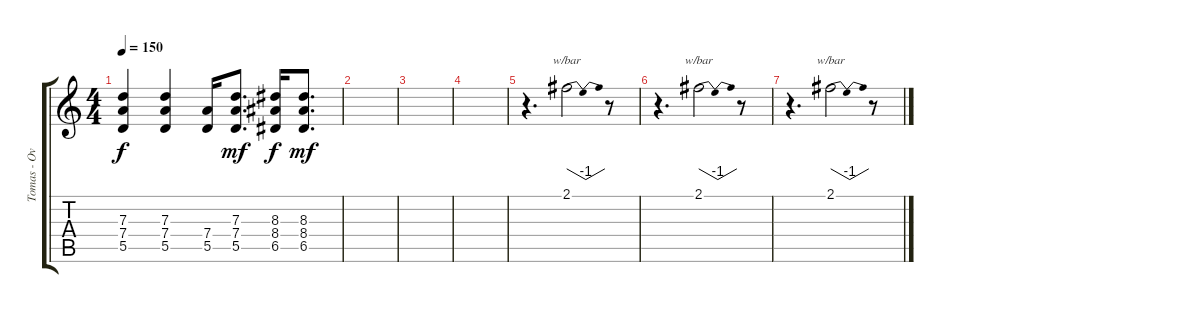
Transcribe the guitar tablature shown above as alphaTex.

\track ("Tomas - Overdub Guitar" "Tomas - Ov") {instrument distortionguitar}
\staff {score tabs}
\tuning (E4 B3 G3 D3 A2 E2) {hide}
\ts (4 4)
\tempo 150
\clef g2
\ks c
(7.3 7.4 5.5).4{dy f} (7.3 7.4 5.5).4 (7.4 5.5).16 (7.3 7.4 5.5).8{d dy mf} (8.3 8.4 6.5).16{dy f} (8.3 8.4 6.5).8{d dy mf} |
|
|
|
r.4{d} 2.1.2{tbe (dip default 0 0 30 -4 60 0)} r.8 |
r.4{d} 2.1.2{tbe (dip default 0 0 30 -4 60 0)} r.8 |
r.4{d} 2.1.2{tbe (dip default 0 0 30 -4 60 0)} r.8
